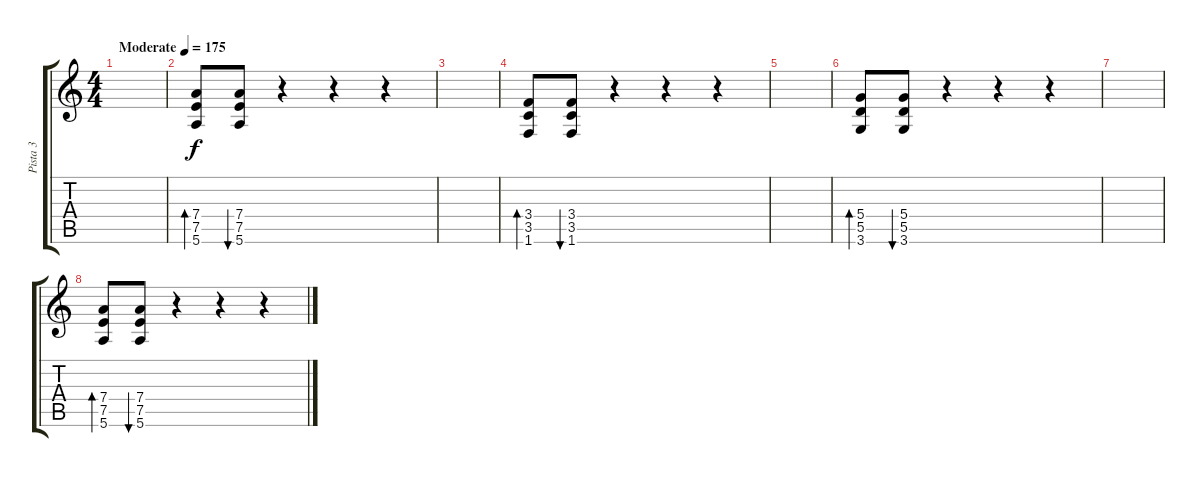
\track ("Pista 3" "Pista 3") {instrument distortionguitar}
\staff {score tabs}
\tuning (E4 B3 G3 D3 A2 E2) {hide}
\ts (4 4)
\tempo (175 "Moderate")
\clef g2
\ks c
|
(7.4 7.5 5.6).8{bd 240} (7.4 7.5 5.6).8{bu 240} r.4 r.4 r.4 |
|
(3.4 3.5 1.6).8{bd 240} (3.4 3.5 1.6).8{bu 240} r.4 r.4 r.4 |
|
(5.4 5.5 3.6).8{bd 240} (5.4 5.5 3.6).8{bu 240} r.4 r.4 r.4 |
|
(7.4 7.5 5.6).8{bd 240} (7.4 7.5 5.6).8{bu 240} r.4 r.4 r.4
